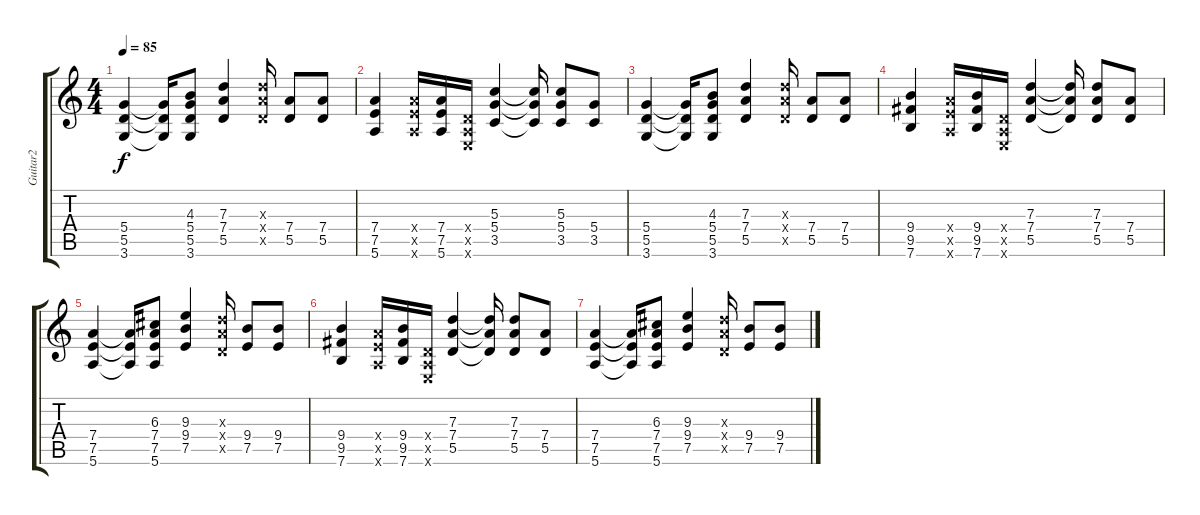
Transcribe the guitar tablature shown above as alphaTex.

\track ("Guitar2" "Guitar2") {instrument distortionguitar}
\staff {score tabs}
\tuning (E4 B3 G3 D3 A2 E2) {hide}
\ts (4 4)
\tempo 85
\clef g2
\ks c
(5.4 5.5 3.6).4{dy f} (5.4{t} 5.5{t} 3.6{t}).16 (4.3 5.4 5.5 3.6).8 (7.3 7.4 5.5).4 (7.3{x} 7.4{x} 5.5{x}).16 (7.4 5.5).8 (7.4 5.5).8 |
(7.4 7.5 5.6).4 (7.4{x} 7.5{x} 5.6{x}).16 (7.4 7.5 5.6).16 (0.4{x} 0.5{x} 0.6{x}).16 (5.3 5.4 3.5).4 (5.3{t} 5.4{t} 3.5{t}).16 (5.3 5.4 3.5).8 (5.4 3.5).8 |
(5.4 5.5 3.6).4 (5.4{t} 5.5{t} 3.6{t}).16 (4.3 5.4 5.5 3.6).8 (7.3 7.4 5.5).4 (7.3{x} 7.4{x} 5.5{x}).16 (7.4 5.5).8 (7.4 5.5).8 |
(9.4 9.5 7.6).4 (7.4{x} 7.5{x} 5.6{x}).16 (9.4 9.5 7.6).16 (0.4{x} 0.5{x} 0.6{x}).16 (7.3 7.4 5.5).4 (7.3{t} 7.4{t} 5.5{t}).16 (7.3 7.4 5.5).8 (7.4 5.5).8 |
(7.4 7.5 5.6).4 (7.4{t} 7.5{t} 5.6{t}).16 (6.3 7.4 7.5 5.6).8 (9.3 9.4 7.5).4 (7.3{x} 7.4{x} 5.5{x}).16 (9.4 7.5).8 (9.4 7.5).8 |
(9.4 9.5 7.6).4 (7.4{x} 7.5{x} 5.6{x}).16 (9.4 9.5 7.6).16 (0.4{x} 0.5{x} 0.6{x}).16 (7.3 7.4 5.5).4 (7.3{t} 7.4{t} 5.5{t}).16 (7.3 7.4 5.5).8 (7.4 5.5).8 |
(7.4 7.5 5.6).4 (7.4{t} 7.5{t} 5.6{t}).16 (6.3 7.4 7.5 5.6).8 (9.3 9.4 7.5).4 (7.3{x} 7.4{x} 5.5{x}).16 (9.4 7.5).8 (9.4 7.5).8
